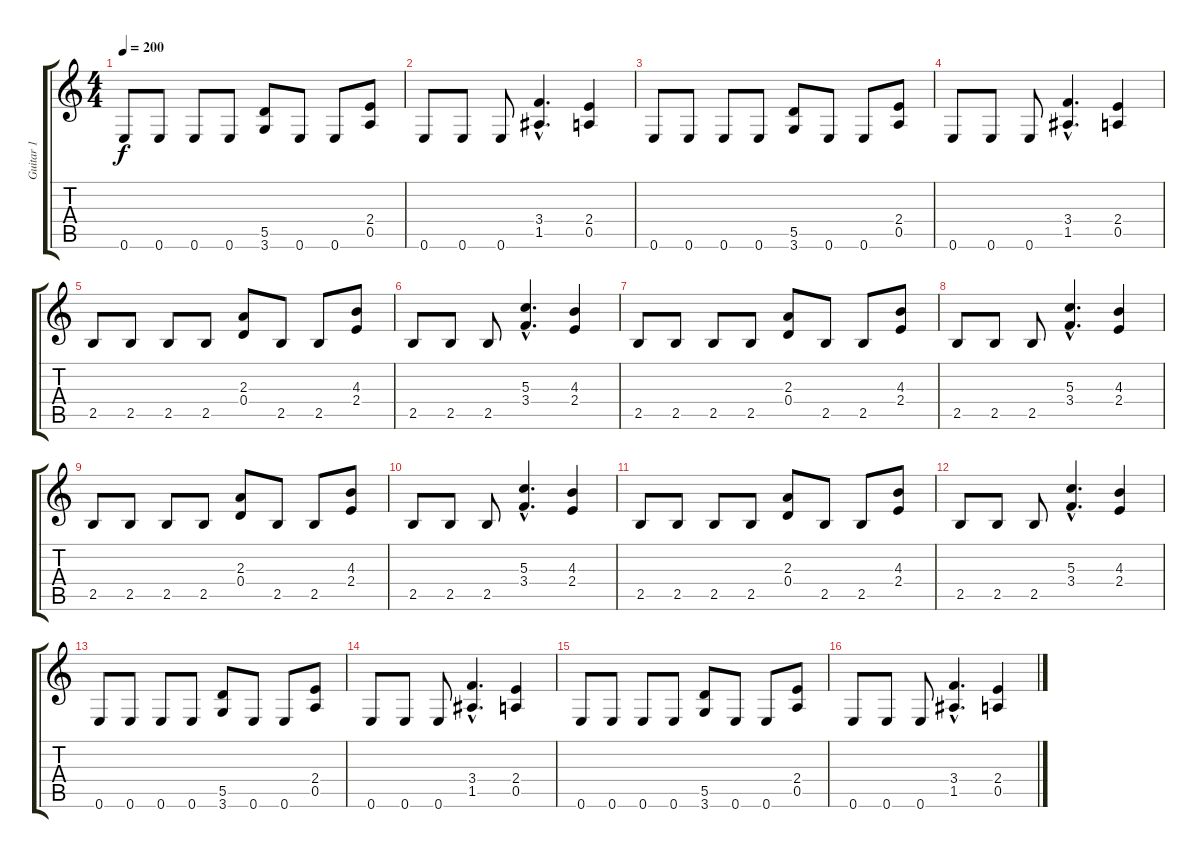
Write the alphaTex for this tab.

\track ("Guitar 1" "Guitar 1") {instrument overdrivenguitar}
\staff {score tabs}
\tuning (E4 B3 G3 D3 A2 E2) {hide}
\ts (4 4)
\tempo 200
\clef g2
\ks c
0.6.8{dy f} 0.6.8 0.6.8 0.6.8 (5.5 3.6).8 0.6.8 0.6.8 (2.4 0.5).8 |
0.6.8 0.6.8 0.6.8 (3.4{hac} 1.5{hac}).4{d} (2.4 0.5).4 |
0.6.8 0.6.8 0.6.8 0.6.8 (5.5 3.6).8 0.6.8 0.6.8 (2.4 0.5).8 |
0.6.8 0.6.8 0.6.8 (3.4{hac} 1.5{hac}).4{d} (2.4 0.5).4 |
2.5.8 2.5.8 2.5.8 2.5.8 (2.3 0.4).8 2.5.8 2.5.8 (4.3 2.4).8 |
2.5.8 2.5.8 2.5.8 (5.3{hac} 3.4{hac}).4{d} (4.3 2.4).4 |
2.5.8 2.5.8 2.5.8 2.5.8 (2.3 0.4).8 2.5.8 2.5.8 (4.3 2.4).8 |
2.5.8 2.5.8 2.5.8 (5.3{hac} 3.4{hac}).4{d} (4.3 2.4).4 |
2.5.8 2.5.8 2.5.8 2.5.8 (2.3 0.4).8 2.5.8 2.5.8 (4.3 2.4).8 |
2.5.8 2.5.8 2.5.8 (5.3{hac} 3.4{hac}).4{d} (4.3 2.4).4 |
2.5.8 2.5.8 2.5.8 2.5.8 (2.3 0.4).8 2.5.8 2.5.8 (4.3 2.4).8 |
2.5.8 2.5.8 2.5.8 (5.3{hac} 3.4{hac}).4{d} (4.3 2.4).4 |
0.6.8 0.6.8 0.6.8 0.6.8 (5.5 3.6).8 0.6.8 0.6.8 (2.4 0.5).8 |
0.6.8 0.6.8 0.6.8 (3.4{hac} 1.5{hac}).4{d} (2.4 0.5).4 |
0.6.8 0.6.8 0.6.8 0.6.8 (5.5 3.6).8 0.6.8 0.6.8 (2.4 0.5).8 |
0.6.8 0.6.8 0.6.8 (3.4{hac} 1.5{hac}).4{d} (2.4 0.5).4
